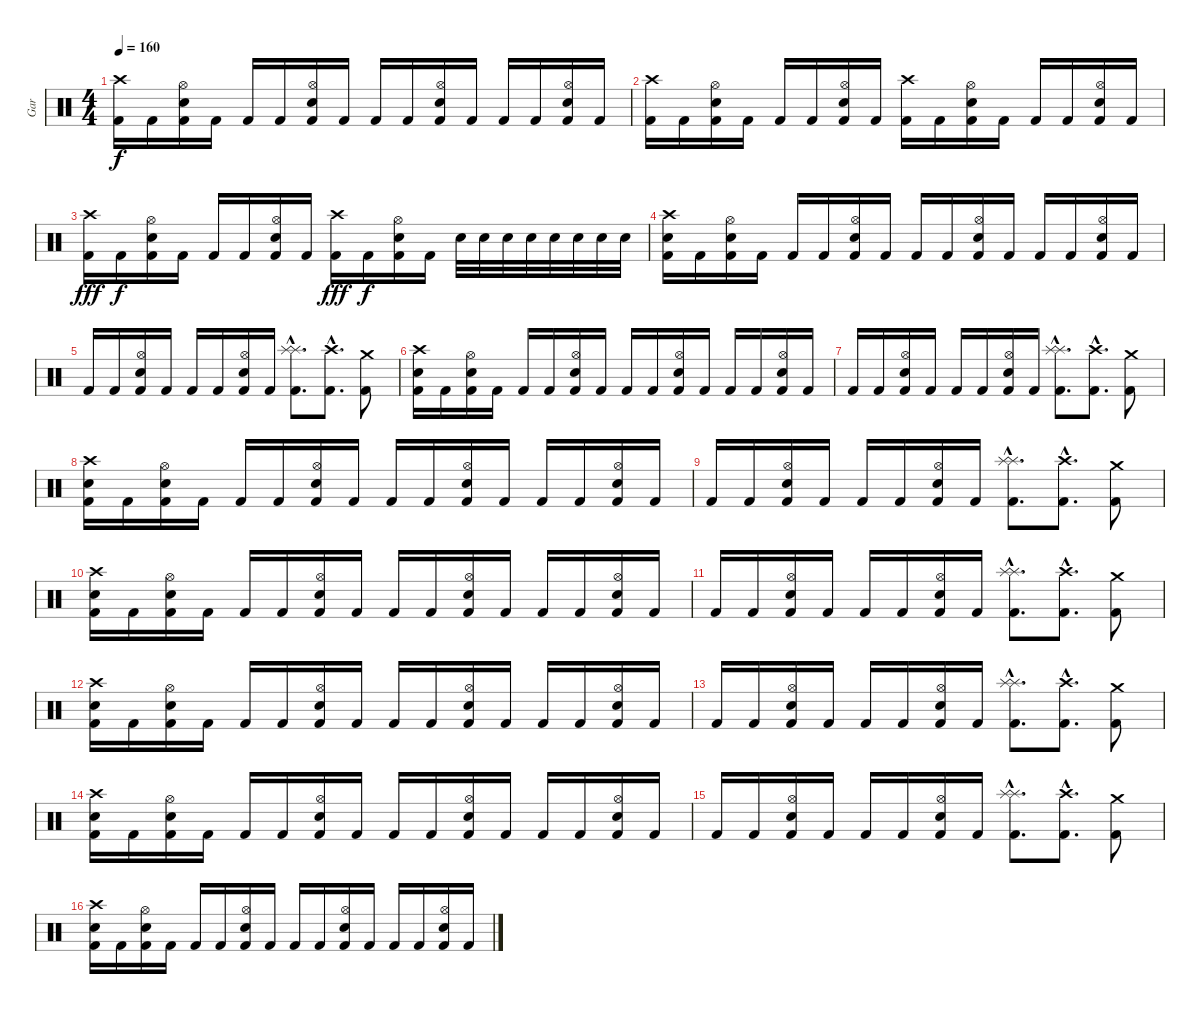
\track ("Gar" "Gar") {instrument percussion}
\staff {score}
\articulation defaults
\ts (4 4)
\tempo 160
\clef neutral
\ks c
("Crash high (hit)" "Kick (hit) 2").16{dy f} "Kick (hit) 2".16 ("Hi-Hat (open)" "Snare (hit) 2" "Kick (hit) 2").16 "Kick (hit) 2".16 "Kick (hit) 2".16 "Kick (hit) 2".16 ("Hi-Hat (open)" "Snare (hit) 2" "Kick (hit) 2").16 "Kick (hit) 2".16 "Kick (hit) 2".16 "Kick (hit) 2".16 ("Hi-Hat (open)" "Snare (hit) 2" "Kick (hit) 2").16 "Kick (hit) 2".16 "Kick (hit) 2".16 "Kick (hit) 2".16 ("Hi-Hat (open)" "Snare (hit) 2" "Kick (hit) 2").16 "Kick (hit) 2".16 |
("Crash high (hit)" "Kick (hit) 2").16 "Kick (hit) 2".16 ("Hi-Hat (open)" "Snare (hit) 2" "Kick (hit) 2").16 "Kick (hit) 2".16 "Kick (hit) 2".16 "Kick (hit) 2".16 ("Hi-Hat (open)" "Snare (hit) 2" "Kick (hit) 2").16 "Kick (hit) 2".16 ("Crash high (hit)" "Kick (hit) 2").16 "Kick (hit) 2".16 ("Hi-Hat (open)" "Snare (hit) 2" "Kick (hit) 2").16 "Kick (hit) 2".16 "Kick (hit) 2".16 "Kick (hit) 2".16 ("Hi-Hat (open)" "Snare (hit) 2" "Kick (hit) 2").16 "Kick (hit) 2".16 |
("Crash high (hit)" "Kick (hit) 2").16{dy fff} "Kick (hit) 2".16{dy f} ("Hi-Hat (open)" "Snare (hit) 2" "Kick (hit) 2").16 "Kick (hit) 2".16 "Kick (hit) 2".16 "Kick (hit) 2".16 ("Hi-Hat (open)" "Snare (hit) 2" "Kick (hit) 2").16 "Kick (hit) 2".16 ("Crash high (hit)" "Kick (hit) 2").16{dy fff} "Kick (hit) 2".16{dy f} ("Hi-Hat (open)" "Snare (hit) 2" "Kick (hit) 2").16 "Kick (hit) 2".16 "Snare (hit) 2".32 "Snare (hit) 2".32 "Snare (hit) 2".32 "Snare (hit) 2".32 "Snare (hit) 2".32 "Snare (hit) 2".32 "Snare (hit) 2".32 "Snare (hit) 2".32 |
("Crash high (hit)" "Snare (hit) 2" "Kick (hit) 2").16 "Kick (hit) 2".16 ("Hi-Hat (open)" "Snare (hit) 2" "Kick (hit) 2").16 "Kick (hit) 2".16 "Kick (hit) 2".16 "Kick (hit) 2".16 ("Hi-Hat (open)" "Snare (hit) 2" "Kick (hit) 2").16 "Kick (hit) 2".16 "Kick (hit) 2".16 "Kick (hit) 2".16 ("Hi-Hat (open)" "Snare (hit) 2" "Kick (hit) 2").16 "Kick (hit) 2".16 "Kick (hit) 2".16 "Kick (hit) 2".16 ("Hi-Hat (open)" "Snare (hit) 2" "Kick (hit) 2").16 "Kick (hit) 2".16 |
"Kick (hit) 2".16 "Kick (hit) 2".16 ("Hi-Hat (open)" "Snare (hit) 2" "Kick (hit) 2").16 "Kick (hit) 2".16 "Kick (hit) 2".16 "Kick (hit) 2".16 ("Hi-Hat (open)" "Snare (hit) 2" "Kick (hit) 2").16 "Kick (hit) 2".16 ("Splash (hit)"{hac} "Splash (hit)"{hac} "Kick (hit) 2"{hac}).8{d} ("Crash high (hit)"{hac} "Kick (hit) 2"{hac}).8{d} ("Crash medium (hit)" "Kick (hit) 2").8 |
("Crash high (hit)" "Snare (hit) 2" "Kick (hit) 2").16 "Kick (hit) 2".16 ("Hi-Hat (open)" "Snare (hit) 2" "Kick (hit) 2").16 "Kick (hit) 2".16 "Kick (hit) 2".16 "Kick (hit) 2".16 ("Hi-Hat (open)" "Snare (hit) 2" "Kick (hit) 2").16 "Kick (hit) 2".16 "Kick (hit) 2".16 "Kick (hit) 2".16 ("Hi-Hat (open)" "Snare (hit) 2" "Kick (hit) 2").16 "Kick (hit) 2".16 "Kick (hit) 2".16 "Kick (hit) 2".16 ("Hi-Hat (open)" "Snare (hit) 2" "Kick (hit) 2").16 "Kick (hit) 2".16 |
"Kick (hit) 2".16 "Kick (hit) 2".16 ("Hi-Hat (open)" "Snare (hit) 2" "Kick (hit) 2").16 "Kick (hit) 2".16 "Kick (hit) 2".16 "Kick (hit) 2".16 ("Hi-Hat (open)" "Snare (hit) 2" "Kick (hit) 2").16 "Kick (hit) 2".16 ("Splash (hit)"{hac} "Splash (hit)"{hac} "Kick (hit) 2"{hac}).8{d} ("Crash high (hit)"{hac} "Kick (hit) 2"{hac}).8{d} ("Crash medium (hit)" "Kick (hit) 2").8 |
("Crash high (hit)" "Snare (hit) 2" "Kick (hit) 2").16 "Kick (hit) 2".16 ("Hi-Hat (open)" "Snare (hit) 2" "Kick (hit) 2").16 "Kick (hit) 2".16 "Kick (hit) 2".16 "Kick (hit) 2".16 ("Hi-Hat (open)" "Snare (hit) 2" "Kick (hit) 2").16 "Kick (hit) 2".16 "Kick (hit) 2".16 "Kick (hit) 2".16 ("Hi-Hat (open)" "Snare (hit) 2" "Kick (hit) 2").16 "Kick (hit) 2".16 "Kick (hit) 2".16 "Kick (hit) 2".16 ("Hi-Hat (open)" "Snare (hit) 2" "Kick (hit) 2").16 "Kick (hit) 2".16 |
"Kick (hit) 2".16 "Kick (hit) 2".16 ("Hi-Hat (open)" "Snare (hit) 2" "Kick (hit) 2").16 "Kick (hit) 2".16 "Kick (hit) 2".16 "Kick (hit) 2".16 ("Hi-Hat (open)" "Snare (hit) 2" "Kick (hit) 2").16 "Kick (hit) 2".16 ("Splash (hit)"{hac} "Splash (hit)"{hac} "Kick (hit) 2"{hac}).8{d} ("Crash high (hit)"{hac} "Kick (hit) 2"{hac}).8{d} ("Crash medium (hit)" "Kick (hit) 2").8 |
("Crash high (hit)" "Snare (hit) 2" "Kick (hit) 2").16 "Kick (hit) 2".16 ("Hi-Hat (open)" "Snare (hit) 2" "Kick (hit) 2").16 "Kick (hit) 2".16 "Kick (hit) 2".16 "Kick (hit) 2".16 ("Hi-Hat (open)" "Snare (hit) 2" "Kick (hit) 2").16 "Kick (hit) 2".16 "Kick (hit) 2".16 "Kick (hit) 2".16 ("Hi-Hat (open)" "Snare (hit) 2" "Kick (hit) 2").16 "Kick (hit) 2".16 "Kick (hit) 2".16 "Kick (hit) 2".16 ("Hi-Hat (open)" "Snare (hit) 2" "Kick (hit) 2").16 "Kick (hit) 2".16 |
"Kick (hit) 2".16 "Kick (hit) 2".16 ("Hi-Hat (open)" "Snare (hit) 2" "Kick (hit) 2").16 "Kick (hit) 2".16 "Kick (hit) 2".16 "Kick (hit) 2".16 ("Hi-Hat (open)" "Snare (hit) 2" "Kick (hit) 2").16 "Kick (hit) 2".16 ("Splash (hit)"{hac} "Splash (hit)"{hac} "Kick (hit) 2"{hac}).8{d} ("Crash high (hit)"{hac} "Kick (hit) 2"{hac}).8{d} ("Crash medium (hit)" "Kick (hit) 2").8 |
("Crash high (hit)" "Snare (hit) 2" "Kick (hit) 2").16 "Kick (hit) 2".16 ("Hi-Hat (open)" "Snare (hit) 2" "Kick (hit) 2").16 "Kick (hit) 2".16 "Kick (hit) 2".16 "Kick (hit) 2".16 ("Hi-Hat (open)" "Snare (hit) 2" "Kick (hit) 2").16 "Kick (hit) 2".16 "Kick (hit) 2".16 "Kick (hit) 2".16 ("Hi-Hat (open)" "Snare (hit) 2" "Kick (hit) 2").16 "Kick (hit) 2".16 "Kick (hit) 2".16 "Kick (hit) 2".16 ("Hi-Hat (open)" "Snare (hit) 2" "Kick (hit) 2").16 "Kick (hit) 2".16 |
"Kick (hit) 2".16 "Kick (hit) 2".16 ("Hi-Hat (open)" "Snare (hit) 2" "Kick (hit) 2").16 "Kick (hit) 2".16 "Kick (hit) 2".16 "Kick (hit) 2".16 ("Hi-Hat (open)" "Snare (hit) 2" "Kick (hit) 2").16 "Kick (hit) 2".16 ("Splash (hit)"{hac} "Splash (hit)"{hac} "Kick (hit) 2"{hac}).8{d} ("Crash high (hit)"{hac} "Kick (hit) 2"{hac}).8{d} ("Crash medium (hit)" "Kick (hit) 2").8 |
("Crash high (hit)" "Snare (hit) 2" "Kick (hit) 2").16 "Kick (hit) 2".16 ("Hi-Hat (open)" "Snare (hit) 2" "Kick (hit) 2").16 "Kick (hit) 2".16 "Kick (hit) 2".16 "Kick (hit) 2".16 ("Hi-Hat (open)" "Snare (hit) 2" "Kick (hit) 2").16 "Kick (hit) 2".16 "Kick (hit) 2".16 "Kick (hit) 2".16 ("Hi-Hat (open)" "Snare (hit) 2" "Kick (hit) 2").16 "Kick (hit) 2".16 "Kick (hit) 2".16 "Kick (hit) 2".16 ("Hi-Hat (open)" "Snare (hit) 2" "Kick (hit) 2").16 "Kick (hit) 2".16 |
"Kick (hit) 2".16 "Kick (hit) 2".16 ("Hi-Hat (open)" "Snare (hit) 2" "Kick (hit) 2").16 "Kick (hit) 2".16 "Kick (hit) 2".16 "Kick (hit) 2".16 ("Hi-Hat (open)" "Snare (hit) 2" "Kick (hit) 2").16 "Kick (hit) 2".16 ("Splash (hit)"{hac} "Splash (hit)"{hac} "Kick (hit) 2"{hac}).8{d} ("Crash high (hit)"{hac} "Kick (hit) 2"{hac}).8{d} ("Crash medium (hit)" "Kick (hit) 2").8 |
("Crash high (hit)" "Snare (hit) 2" "Kick (hit) 2").16 "Kick (hit) 2".16 ("Hi-Hat (open)" "Snare (hit) 2" "Kick (hit) 2").16 "Kick (hit) 2".16 "Kick (hit) 2".16 "Kick (hit) 2".16 ("Hi-Hat (open)" "Snare (hit) 2" "Kick (hit) 2").16 "Kick (hit) 2".16 "Kick (hit) 2".16 "Kick (hit) 2".16 ("Hi-Hat (open)" "Snare (hit) 2" "Kick (hit) 2").16 "Kick (hit) 2".16 "Kick (hit) 2".16 "Kick (hit) 2".16 ("Hi-Hat (open)" "Snare (hit) 2" "Kick (hit) 2").16 "Kick (hit) 2".16
